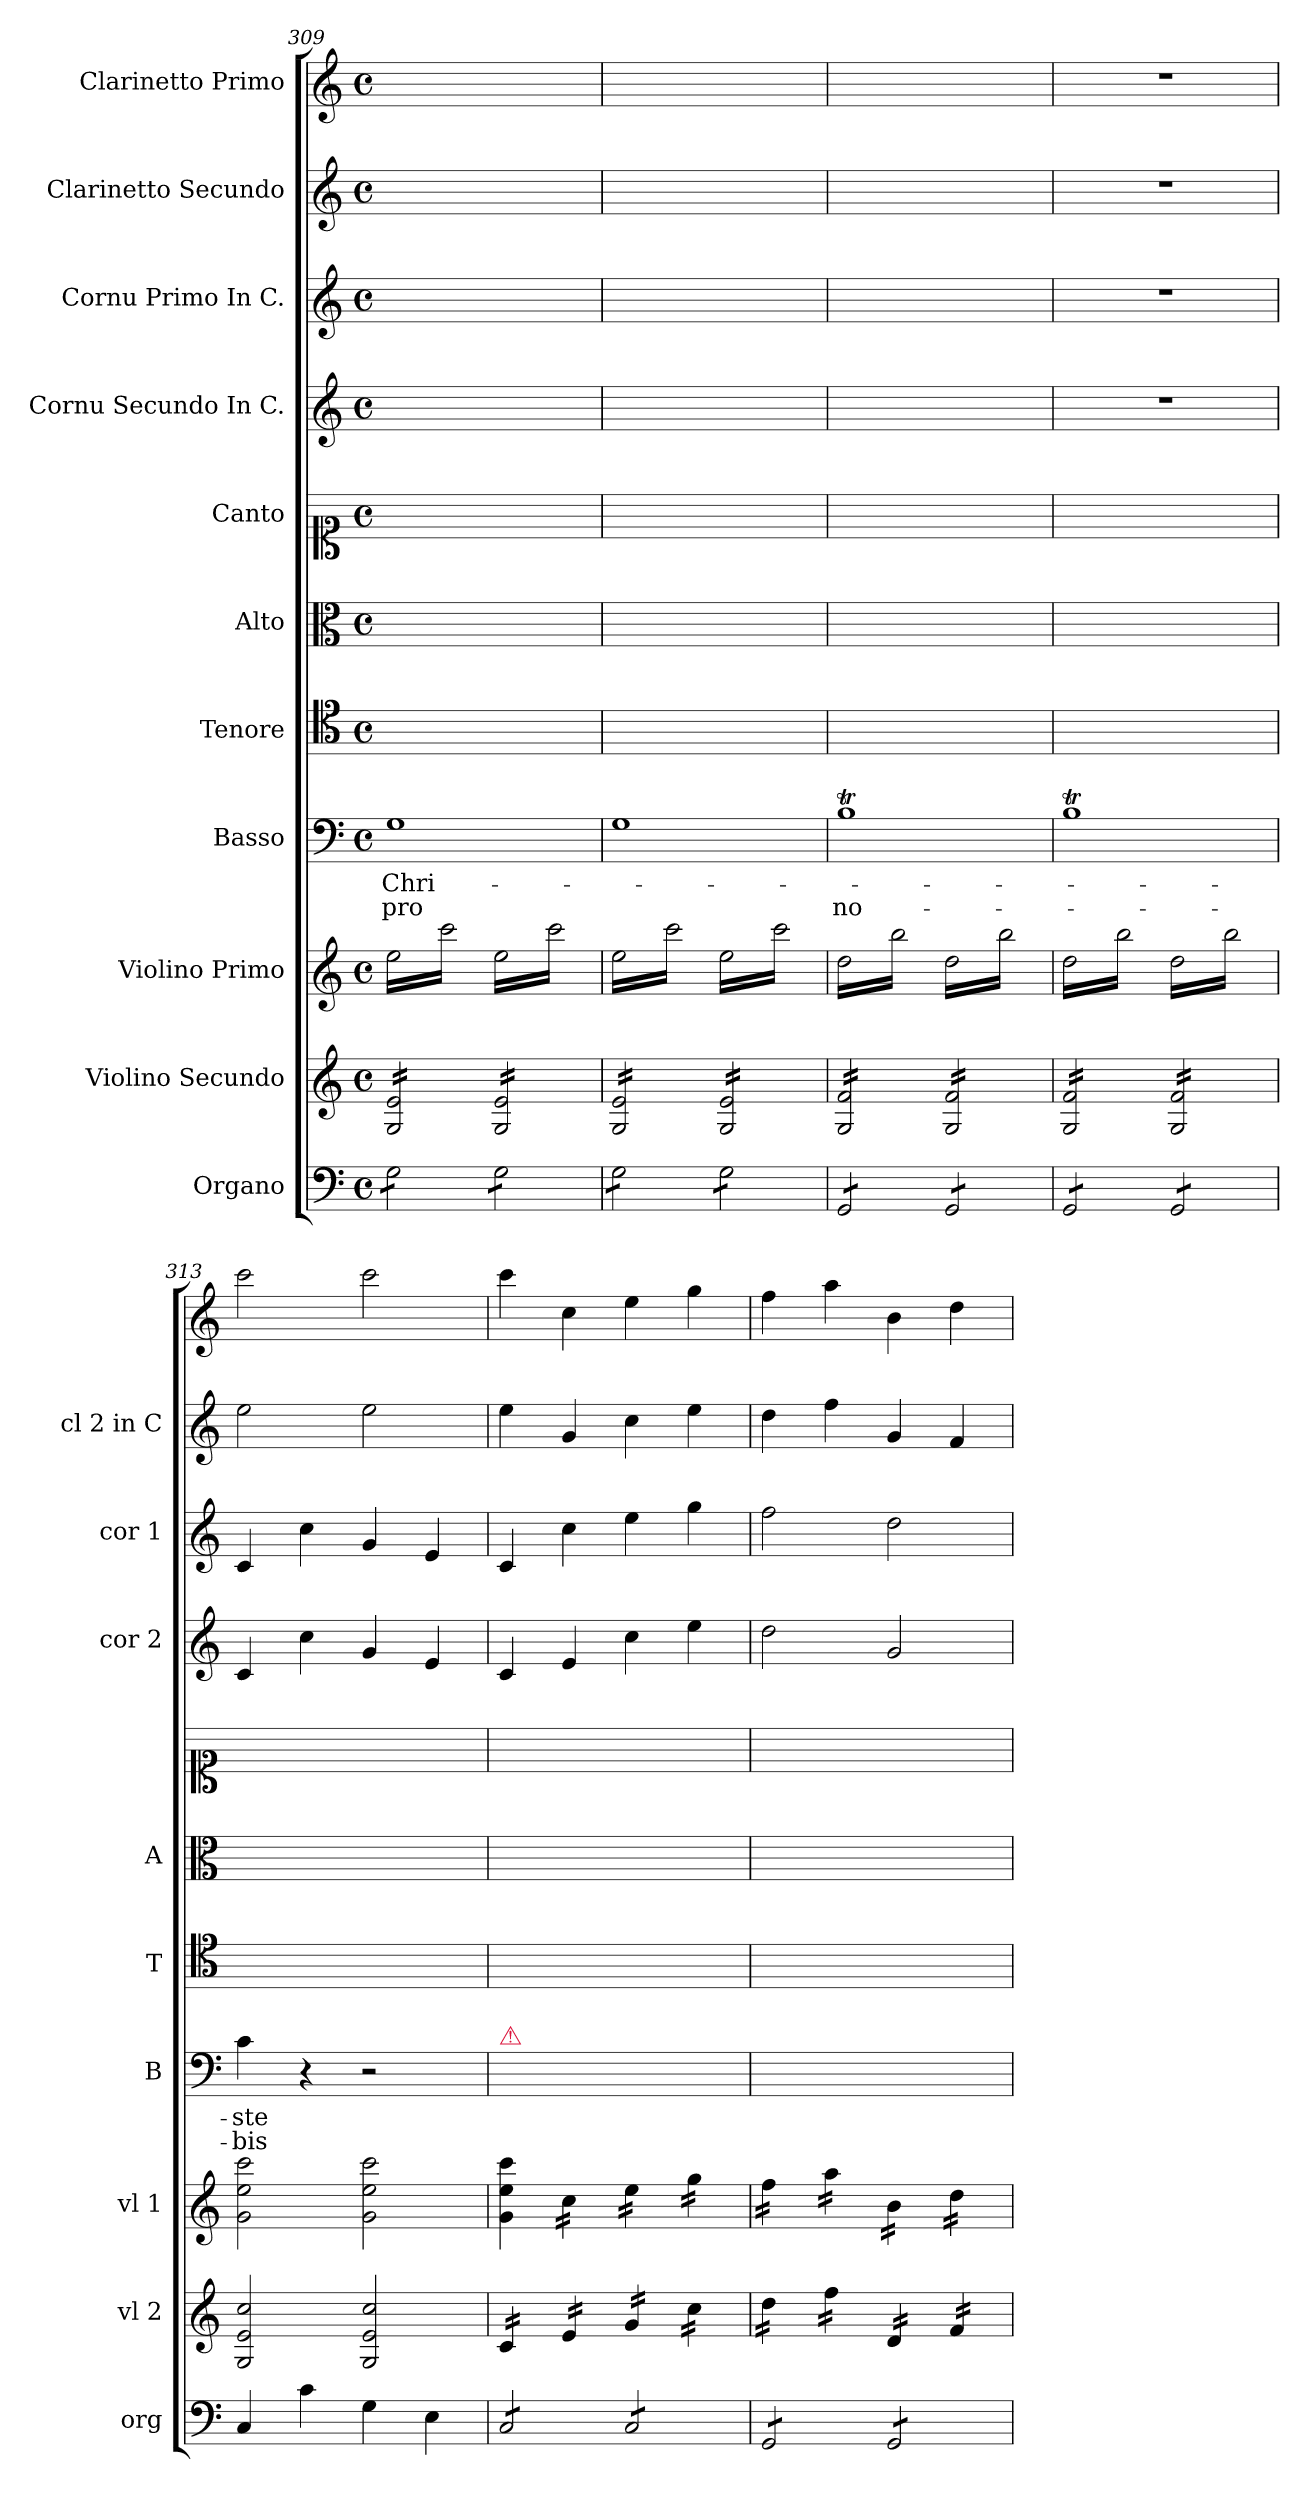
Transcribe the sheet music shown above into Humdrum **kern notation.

**kern	**kern	**kern	**kern	**text	**text	**kern	**kern	**kern	**kern	**kern	**kern	**kern
*part11	*part10	*part9	*part8	*part8	*part8	*part7	*part6	*part5	*part4	*part3	*part2	*part1
*staff11	*staff10	*staff9	*staff8	*staff8	*staff8	*staff7	*staff6	*staff5	*staff4	*staff3	*staff2	*staff1
*I"Organo	*I"Violino Secundo	*I"Violino Primo	*I"Basso	*	*	*I"Tenore	*I"Alto	*I"Canto	*I"Cornu Secundo In C.	*I"Cornu Primo In C.	*I"Clarinetto Secundo	*I"Clarinetto Primo
*I'org	*I'vl 2	*I'vl 1	*I'B	*	*	*I'T	*I'A	*	*I'cor 2	*I'cor 1	*I'cl 2 in C	*
*clefF4	*clefG2	*clefG2	*clefF4	*	*	*clefC4	*clefC3	*clefC1	*clefG2	*clefG2	*clefG2	*clefG2
*k[]	*k[]	*k[]	*k[]	*	*	*k[]	*k[]	*k[]	*k[]	*k[]	*k[]	*k[]
*M4/4	*M4/4	*M4/4	*M4/4	*	*	*M4/4	*M4/4	*M4/4	*M4/4	*M4/4	*M4/4	*M4/4
*met(c)	*met(c)	*met(c)	*met(c)	*	*	*met(c)	*met(c)	*met(c)	*met(c)	*met(c)	*met(c)	*met(c)
=309	=309	=309	=309	=309	=309	=309	=309	=309	=309	=309	=309	=309
*tremolo	*	*	*	*	*	*	*	*	*	*	*	*
*	*tremolo	*	*	*	*	*	*	*	*	*	*	*
*	*	*tremolo	*	*	*	*	*	*	*	*	*	*
8G\L	16G/ 16e/LL	16ee\LL	1G	Chri-	pro	1ryy	1ryy	1ryy	1ryy	1ryy	1ryy	1ryy
.	16G/ 16e/	16ccc\	.	.	.	.	.	.	.	.	.	.
8G\	16G/ 16e/	16ee\	.	.	.	.	.	.	.	.	.	.
.	16G/ 16e/	16ccc\	.	.	.	.	.	.	.	.	.	.
8G\	16G/ 16e/	16ee\	.	.	.	.	.	.	.	.	.	.
.	16G/ 16e/	16ccc\	.	.	.	.	.	.	.	.	.	.
8G\J	16G/ 16e/	16ee\	.	.	.	.	.	.	.	.	.	.
.	16G/ 16e/JJ	16ccc\JJ	.	.	.	.	.	.	.	.	.	.
8G\L	16G/ 16e/LL	16ee\LL	.	.	.	.	.	.	.	.	.	.
.	16G/ 16e/	16ccc\	.	.	.	.	.	.	.	.	.	.
8G\	16G/ 16e/	16ee\	.	.	.	.	.	.	.	.	.	.
.	16G/ 16e/	16ccc\	.	.	.	.	.	.	.	.	.	.
8G\	16G/ 16e/	16ee\	.	.	.	.	.	.	.	.	.	.
.	16G/ 16e/	16ccc\	.	.	.	.	.	.	.	.	.	.
8G\J	16G/ 16e/	16ee\	.	.	.	.	.	.	.	.	.	.
.	16G/ 16e/JJ	16ccc\JJ	.	.	.	.	.	.	.	.	.	.
=310	=310	=310	=310	=310	=310	=310	=310	=310	=310	=310	=310	=310
8G\L	16G/ 16e/LL	16ee\LL	1G	.	.	1ryy	1ryy	1ryy	1ryy	1ryy	1ryy	1ryy
.	16G/ 16e/	16ccc\	.	.	.	.	.	.	.	.	.	.
8G\	16G/ 16e/	16ee\	.	.	.	.	.	.	.	.	.	.
.	16G/ 16e/	16ccc\	.	.	.	.	.	.	.	.	.	.
8G\	16G/ 16e/	16ee\	.	.	.	.	.	.	.	.	.	.
.	16G/ 16e/	16ccc\	.	.	.	.	.	.	.	.	.	.
8G\J	16G/ 16e/	16ee\	.	.	.	.	.	.	.	.	.	.
.	16G/ 16e/JJ	16ccc\JJ	.	.	.	.	.	.	.	.	.	.
8G\L	16G/ 16e/LL	16ee\LL	.	.	.	.	.	.	.	.	.	.
.	16G/ 16e/	16ccc\	.	.	.	.	.	.	.	.	.	.
8G\	16G/ 16e/	16ee\	.	.	.	.	.	.	.	.	.	.
.	16G/ 16e/	16ccc\	.	.	.	.	.	.	.	.	.	.
8G\	16G/ 16e/	16ee\	.	.	.	.	.	.	.	.	.	.
.	16G/ 16e/	16ccc\	.	.	.	.	.	.	.	.	.	.
8G\J	16G/ 16e/	16ee\	.	.	.	.	.	.	.	.	.	.
.	16G/ 16e/JJ	16ccc\JJ	.	.	.	.	.	.	.	.	.	.
=311	=311	=311	=311	=311	=311	=311	=311	=311	=311	=311	=311	=311
8GG/L	16G/ 16f/LL	16dd\LL	1Bt	.	no-	1ryy	1ryy	1ryy	1ryy	1ryy	1ryy	1ryy
.	16G/ 16f/	16bb\	.	.	.	.	.	.	.	.	.	.
8GG/	16G/ 16f/	16dd\	.	.	.	.	.	.	.	.	.	.
.	16G/ 16f/	16bb\	.	.	.	.	.	.	.	.	.	.
8GG/	16G/ 16f/	16dd\	.	.	.	.	.	.	.	.	.	.
.	16G/ 16f/	16bb\	.	.	.	.	.	.	.	.	.	.
8GG/J	16G/ 16f/	16dd\	.	.	.	.	.	.	.	.	.	.
.	16G/ 16f/JJ	16bb\JJ	.	.	.	.	.	.	.	.	.	.
8GG/L	16G/ 16f/LL	16dd\LL	.	.	.	.	.	.	.	.	.	.
.	16G/ 16f/	16bb\	.	.	.	.	.	.	.	.	.	.
8GG/	16G/ 16f/	16dd\	.	.	.	.	.	.	.	.	.	.
.	16G/ 16f/	16bb\	.	.	.	.	.	.	.	.	.	.
8GG/	16G/ 16f/	16dd\	.	.	.	.	.	.	.	.	.	.
.	16G/ 16f/	16bb\	.	.	.	.	.	.	.	.	.	.
8GG/J	16G/ 16f/	16dd\	.	.	.	.	.	.	.	.	.	.
.	16G/ 16f/JJ	16bb\JJ	.	.	.	.	.	.	.	.	.	.
=312	=312	=312	=312	=312	=312	=312	=312	=312	=312	=312	=312	=312
8GG/L	16G/ 16f/LL	16dd\LL	1Bt	.	.	1ryy	1ryy	1ryy	1r	1r	1r	1r
.	16G/ 16f/	16bb\	.	.	.	.	.	.	.	.	.	.
8GG/	16G/ 16f/	16dd\	.	.	.	.	.	.	.	.	.	.
.	16G/ 16f/	16bb\	.	.	.	.	.	.	.	.	.	.
8GG/	16G/ 16f/	16dd\	.	.	.	.	.	.	.	.	.	.
.	16G/ 16f/	16bb\	.	.	.	.	.	.	.	.	.	.
8GG/J	16G/ 16f/	16dd\	.	.	.	.	.	.	.	.	.	.
.	16G/ 16f/JJ	16bb\JJ	.	.	.	.	.	.	.	.	.	.
8GG/L	16G/ 16f/LL	16dd\LL	.	.	.	.	.	.	.	.	.	.
.	16G/ 16f/	16bb\	.	.	.	.	.	.	.	.	.	.
8GG/	16G/ 16f/	16dd\	.	.	.	.	.	.	.	.	.	.
.	16G/ 16f/	16bb\	.	.	.	.	.	.	.	.	.	.
8GG/	16G/ 16f/	16dd\	.	.	.	.	.	.	.	.	.	.
.	16G/ 16f/	16bb\	.	.	.	.	.	.	.	.	.	.
8GG/J	16G/ 16f/	16dd\	.	.	.	.	.	.	.	.	.	.
*Xtremolo	*	*	*	*	*	*	*	*	*	*	*	*
.	16G/ 16f/JJ	16bb\JJ	.	.	.	.	.	.	.	.	.	.
*	*	*Xtremolo	*	*	*	*	*	*	*	*	*	*
*	*Xtremolo	*	*	*	*	*	*	*	*	*	*	*
=313	=313	=313	=313	=313	=313	=313	=313	=313	=313	=313	=313	=313
4C/	2G/ 2e/ 2cc/	2g\ 2ee\ 2ccc\	4c\	-ste	-bis	1ryy	1ryy	1ryy	4c/	4c/	2ee\	2ccc\
.	.	.	.	.	.	.	.	.	.	.	.	.
.	.	.	.	.	.	.	.	.	.	.	.	.
.	.	.	.	.	.	.	.	.	.	.	.	.
4c\	.	.	4r	.	.	.	.	.	4cc\	4cc\	.	.
4G\	2G/ 2e/ 2cc/	2g\ 2ee\ 2ccc\	2r	.	.	.	.	.	4g/	4g/	2ee\	2ccc\
4E\	.	.	.	.	.	.	.	.	4e/	4e/	.	.
=314	=314	=314	=314	=314	=314	=314	=314	=314	=314	=314	=314	=314
!	!	!	!LO:TX:a:color=crimson:t=⚠	!	!	!	!	!	!	!	!	!
*tremolo	*	*	*	*	*	*	*	*	*	*	*	*
*	*tremolo	*	*	*	*	*	*	*	*	*	*	*
8C/L	16c/LL	4g\ 4ee\ 4ccc\	1ryy	.	.	1ryy	1ryy	1ryy	4c/	4c/	4ee\	4ccc\
.	16c/	.	.	.	.	.	.	.	.	.	.	.
8C/	16c/	.	.	.	.	.	.	.	.	.	.	.
.	16c/JJ	.	.	.	.	.	.	.	.	.	.	.
*	*	*tremolo	*	*	*	*	*	*	*	*	*	*
8C/	16e/LL	16cc\LL	.	.	.	.	.	.	4e/	4cc\	4g/	4cc\
.	16e/	16cc\	.	.	.	.	.	.	.	.	.	.
8C/J	16e/	16cc\	.	.	.	.	.	.	.	.	.	.
.	16e/JJ	16cc\JJ	.	.	.	.	.	.	.	.	.	.
8C/L	16g/LL	16ee\LL	.	.	.	.	.	.	4cc\	4ee\	4cc\	4ee\
.	16g/	16ee\	.	.	.	.	.	.	.	.	.	.
8C/	16g/	16ee\	.	.	.	.	.	.	.	.	.	.
.	16g/JJ	16ee\JJ	.	.	.	.	.	.	.	.	.	.
8C/	16cc\LL	16gg\LL	.	.	.	.	.	.	4ee\	4gg\	4ee\	4gg\
.	16cc\	16gg\	.	.	.	.	.	.	.	.	.	.
8C/J	16cc\	16gg\	.	.	.	.	.	.	.	.	.	.
.	16cc\JJ	16gg\JJ	.	.	.	.	.	.	.	.	.	.
=315	=315	=315	=315	=315	=315	=315	=315	=315	=315	=315	=315	=315
8GG/L	16dd\LL	16ff\LL	1ryy	.	.	1ryy	1ryy	1ryy	2dd\	2ff\	4dd\	4ff\
.	16dd\	16ff\	.	.	.	.	.	.	.	.	.	.
8GG/	16dd\	16ff\	.	.	.	.	.	.	.	.	.	.
.	16dd\JJ	16ff\JJ	.	.	.	.	.	.	.	.	.	.
8GG/	16ff\LL	16aa\LL	.	.	.	.	.	.	.	.	4ff\	4aa\
.	16ff\	16aa\	.	.	.	.	.	.	.	.	.	.
8GG/J	16ff\	16aa\	.	.	.	.	.	.	.	.	.	.
.	16ff\JJ	16aa\JJ	.	.	.	.	.	.	.	.	.	.
8GG/L	16d/LL	16b\LL	.	.	.	.	.	.	2g/	2dd\	4g/	4b\
.	16d/	16b\	.	.	.	.	.	.	.	.	.	.
8GG/	16d/	16b\	.	.	.	.	.	.	.	.	.	.
.	16d/JJ	16b\JJ	.	.	.	.	.	.	.	.	.	.
8GG/	16f/LL	16dd\LL	.	.	.	.	.	.	.	.	4f/	4dd\
.	16f/	16dd\	.	.	.	.	.	.	.	.	.	.
8GG/J	16f/	16dd\	.	.	.	.	.	.	.	.	.	.
*Xtremolo	*	*	*	*	*	*	*	*	*	*	*	*
.	16f/JJ	16dd\JJ	.	.	.	.	.	.	.	.	.	.
*	*	*Xtremolo	*	*	*	*	*	*	*	*	*	*
*	*Xtremolo	*	*	*	*	*	*	*	*	*	*	*
=	=	=	=	=	=	=	=	=	=	=	=	=
*-	*-	*-	*-	*-	*-	*-	*-	*-	*-	*-	*-	*-
